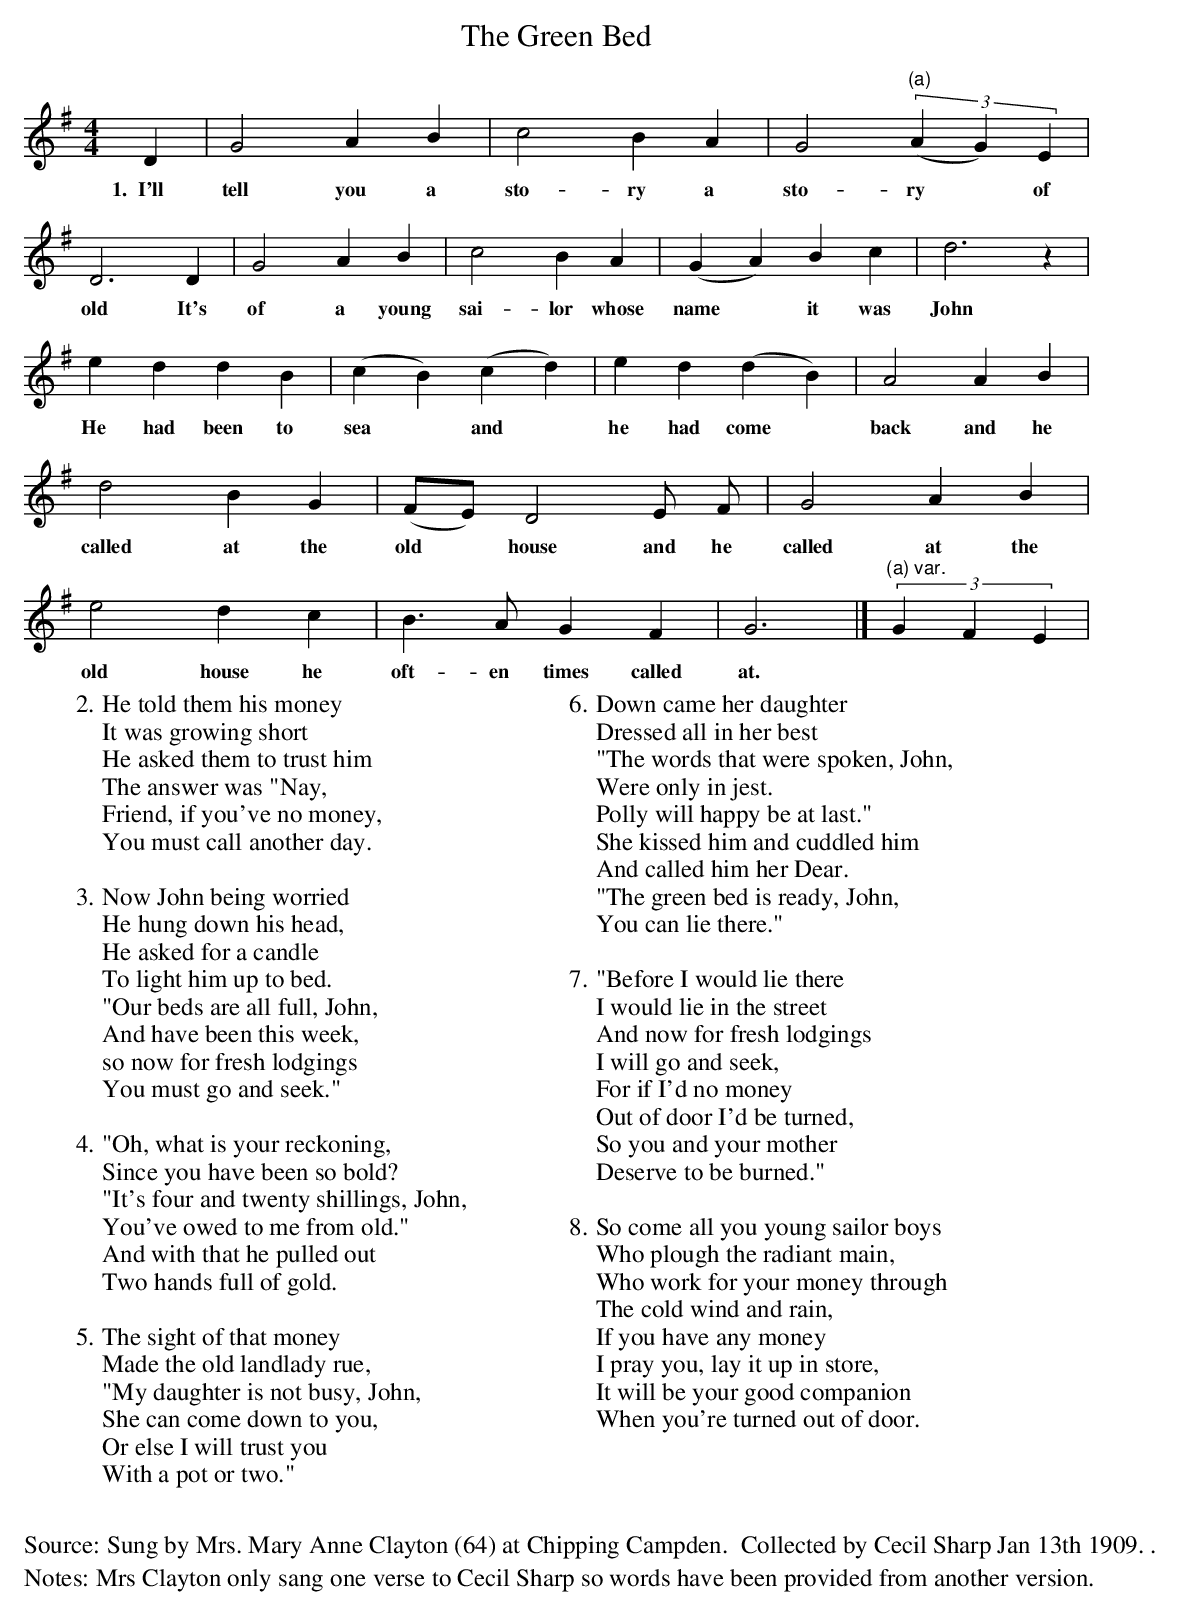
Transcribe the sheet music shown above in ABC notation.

X:1
T:The Green Bed
L:1/4
M:4/4
K:G
D | G2 A B | c2 B A | G2 "^(a)"(3(A G) E |$ D3 D | G2 A B | c2 B A | (G A) B c | d3 z |$ e d d B |
w:1.~~I'll|tell you a|sto- ry a|sto- ry * of|old It's|of a young|sai- lor whose|name * it was|John|He had been to|
(c B) (c d) | e d (d B) | A2 A B |$ d2 B G | (F/E/) D2 E/ F/ | G2 A B |$ e2 d c | B3/2 A/ G F|G3|]
w: sea * and *|he had come *|back and he|called at the|old * house and he|called at the|old house he|oft- en times  called| at.|
"^(a) var." (3G F E |
w: |
W:2. He told them his money
W:It was growing short
W:He asked them to trust him
W:The answer was "Nay,
W:Friend, if you've no money,
W:You must call another day.
W:
W:3. Now John being worried
W:He hung down his head,
W:He asked for a candle
W:To light him up to bed.
W:"Our beds are all full, John,
W:And have been this week,
W:so now for fresh lodgings
W:You must go and seek."
W:
W:4. "Oh, what is your reckoning,
W:Since you have been so bold?
W:"It's four and twenty shillings, John,
W:You've owed to me from old."
W:And with that he pulled out
W:Two hands full of gold.
W:
W:5. The sight of that money
W:Made the old landlady rue,
W:"My daughter is not busy, John,
W:She can come down to you,
W:Or else I will trust you
W:With a pot or two."
W:
W:6. Down came her daughter
W:Dressed all in her best
W:"The words that were spoken, John,
W:Were only in jest.
W:Polly will happy be at last."
W:She kissed him and cuddled him
W:And called him her Dear.
W:"The green bed is ready, John,
W:You can lie there."
W:
W:7. "Before I would lie there
W:I would lie in the street
W:And now for fresh lodgings
W:I will go and seek,
W:For if I'd no money
W:Out of door I'd be turned,
W:So you and your mother
W:Deserve to be burned."
W:
W:8. So come all you young sailor boys
W:Who plough the radiant main,
W:Who work for your money through
W:The cold wind and rain,
W:If you have any money
W:I pray you, lay it up in store,
W:It will be your good companion
W:When you're turned out of door.
W:
